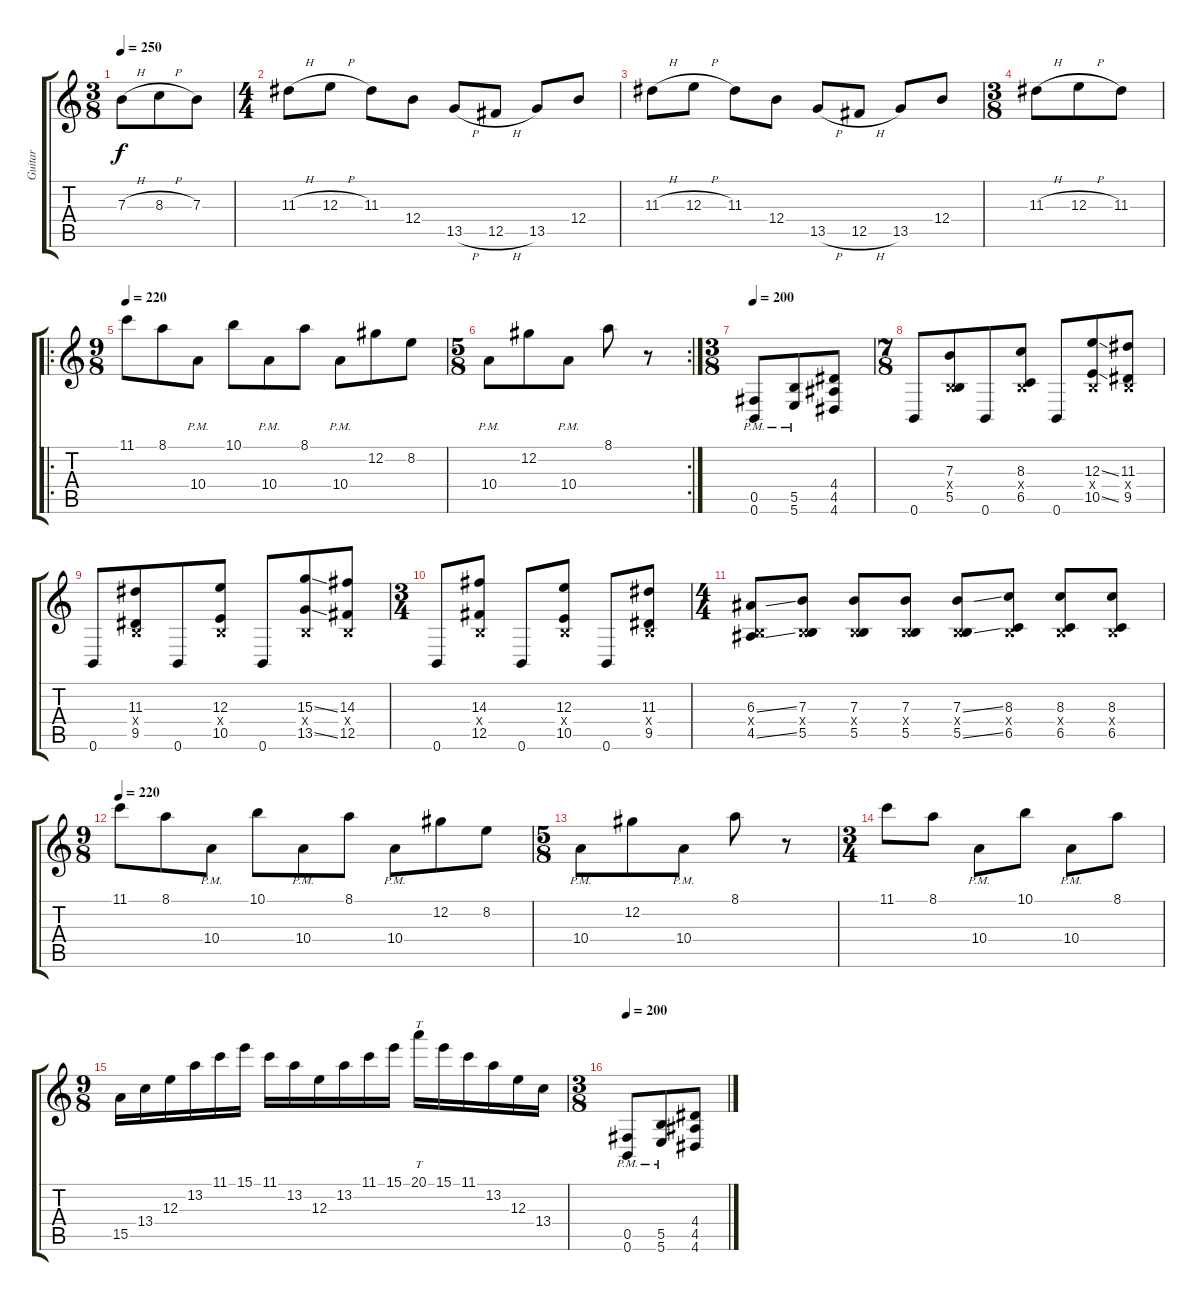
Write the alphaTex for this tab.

\track ("Guitar" "Guitar") {instrument distortionguitar}
\staff {score tabs}
\tuning (Db4 Ab3 E3 B2 Gb2 B1) {hide}
\ts (3 8)
\tempo 250
\clef g2
\ks c
7.3{h}.8{dy f} 8.3{h}.8 7.3.8 |
\ts (4 4)
11.3{h}.8 12.3{h}.8 11.3.8 12.4.8 13.5{h}.8 12.5{h}.8 13.5.8 12.4.8 |
11.3{h}.8 12.3{h}.8 11.3.8 12.4.8 13.5{h}.8 12.5{h}.8 13.5.8 12.4.8 |
\ts (3 8)
11.3{h}.8 12.3{h}.8 11.3.8 |
\ro
\ts (9 8)
\tempo 220
11.1.8 8.1.8 10.4{pm}.8 10.1.8 10.4{pm}.8 8.1.8 10.4{pm}.8 12.2.8 8.2.8 |
\rc 2
\ts (5 8)
10.4{pm}.8 12.2.8 10.4{pm}.8 8.1.8 r.8 |
\ts (3 8)
\tempo 200
(0.5{pm} 0.6{pm}).8 (5.5{pm} 5.6{pm}).8 (4.4 4.5 4.6).8 |
\ts (7 8)
0.6.8 (7.3 0.4{x} 5.5).8 0.6.8 (8.3 0.4{x} 6.5).8 0.6.8 (12.3{ss} 0.4{x} 10.5{ss}).8 (11.3 0.4{x} 9.5).8 |
0.6.8 (11.3 0.4{x} 9.5).8 0.6.8 (12.3 0.4{x} 10.5).8 0.6.8 (15.3{ss} 0.4{x} 13.5{ss}).8 (14.3 0.4{x} 12.5).8 |
\ts (3 4)
0.6.8 (14.3 0.4{x} 12.5).8 0.6.8 (12.3 0.4{x} 10.5).8 0.6.8 (11.3 0.4{x} 9.5).8 |
\ts (4 4)
(6.3{ss} 0.4{x} 4.5{ss}).8 (7.3 0.4{x} 5.5).8 (7.3 0.4{x} 5.5).8 (7.3 0.4{x} 5.5).8 (7.3{ss} 0.4{x} 5.5{ss}).8 (8.3 0.4{x} 6.5).8 (8.3 0.4{x} 6.5).8 (8.3 0.4{x} 6.5).8 |
\ts (9 8)
\tempo 220
11.1.8 8.1.8 10.4{pm}.8 10.1.8 10.4{pm}.8 8.1.8 10.4{pm}.8 12.2.8 8.2.8 |
\ts (5 8)
10.4{pm}.8 12.2.8 10.4{pm}.8 8.1.8 r.8 |
\ts (3 4)
11.1.8 8.1.8 10.4{pm}.8 10.1.8 10.4{pm}.8 8.1.8 |
\ts (9 8)
15.5.16 13.4.16 12.3.16 13.2.16 11.1.16 15.1.16 11.1.16 13.2.16 12.3.16 13.2.16 11.1.16 15.1.16 20.1.16{tt} 15.1.16 11.1.16 13.2.16 12.3.16 13.4.16 |
\ts (3 8)
\tempo 200
(0.5{pm} 0.6{pm}).8 (5.5{pm} 5.6{pm}).8 (4.4 4.5 4.6).8
